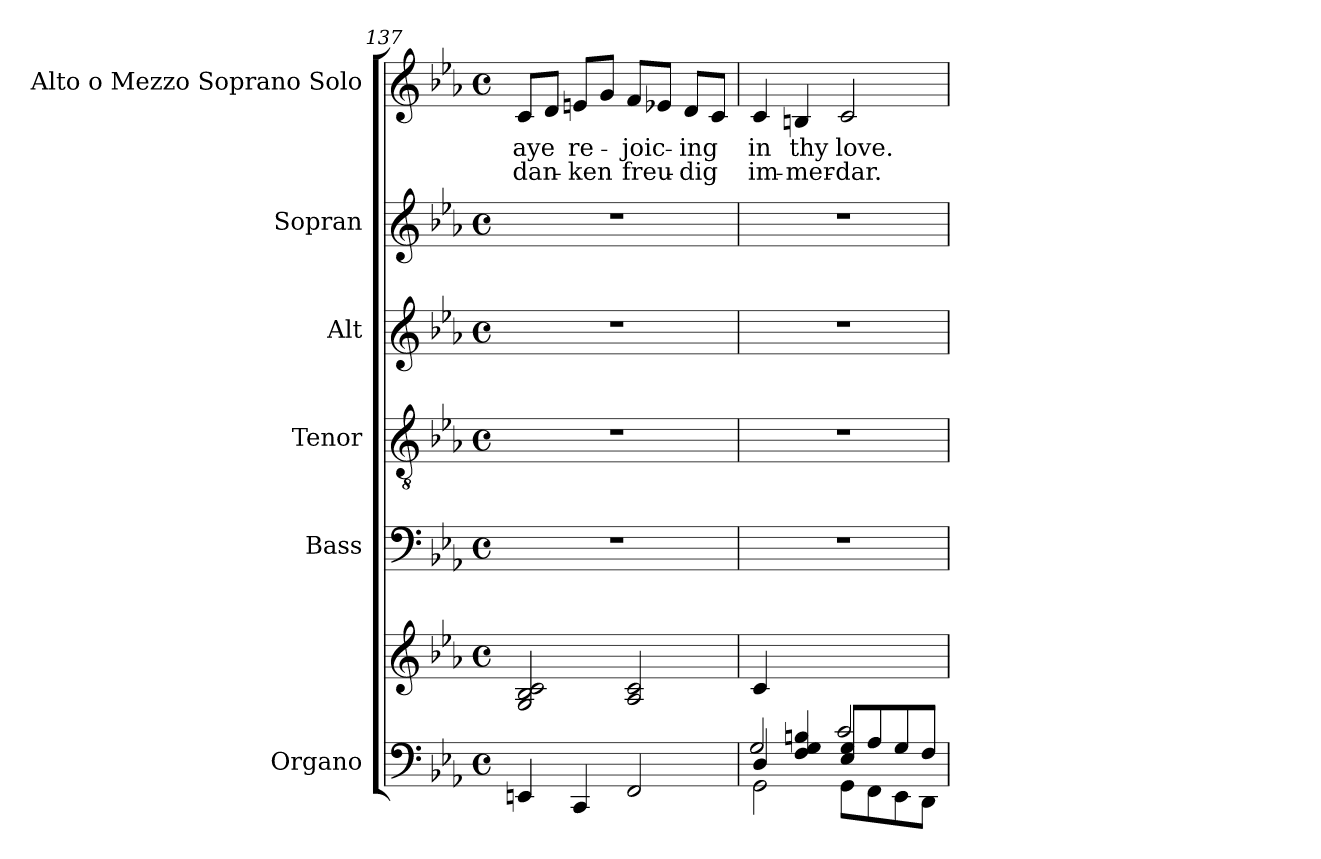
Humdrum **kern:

**kern	**kern	**kern	**kern	**kern	**kern	**kern	**text	**text
*part6	*part6	*part5	*part4	*part3	*part2	*part1	*part1	*part1
*staff7	*staff6	*staff5	*staff4	*staff3	*staff2	*staff1	*staff1	*staff1
*I"Organo	*	*I"Bass	*I"Tenor	*I"Alt	*I"Sopran	*I"Alto o Mezzo Soprano Solo	*	*
*	*	*I'B	*I'T	*I'A	*I'S	*I'S o l o	*	*
*clefF4	*clefG2	*clefF4	*clefGv2	*clefG2	*clefG2	*clefG2	*	*
*k[b-e-a-]	*k[b-e-a-]	*k[b-e-a-]	*k[b-e-a-]	*k[b-e-a-]	*k[b-e-a-]	*k[b-e-a-]	*	*
*M4/4	*M4/4	*M4/4	*M4/4	*M4/4	*M4/4	*M4/4	*	*
*met(c)	*met(c)	*met(c)	*met(c)	*met(c)	*met(c)	*met(c)	*	*
=137	=137	=137	=137	=137	=137	=137	=137	=137
4EEn/	2G/ 2B-/ 2c/	1r	1r	1r	1r	8c/L	aye	dan-
.	.	.	.	.	.	8d/J	.	.
4CC/	.	.	.	.	.	8en/L	re-	-ken
.	.	.	.	.	.	8g/J	.	.
2FF/	2A-/ 2c/	.	.	.	.	8f/L	-joic-	freu-
.	.	.	.	.	.	8e-X/J	.	.
.	.	.	.	.	.	8d/L	-ing	-dig
.	.	.	.	.	.	8c/J	.	.
!!LO:LB:g=z
=138	=138	=138	=138	=138	=138	=138	=138	=138
*^	*	*	*	*	*	*	*	*
*	*^	*	*	*	*	*	*	*	*
4D/	2GG\	2G/	4c/	1r	1r	1r	1r	4c/	in	im-
4F/ 4G/ 4Bn/	.	.	2.ryy	.	.	.	.	4Bn/	thy	-mer-
8E-/ 8G/L	8GG\L	2c/	.	.	.	.	.	2c/	love.	-dar.
8A-/	8FF\	.	.	.	.	.	.	.	.	.
8G/	8EE-\	.	.	.	.	.	.	.	.	.
8F/J	8DD\J	.	.	.	.	.	.	.	.	.
*v	*v	*v	*	*	*	*	*	*	*	*
=	=	=	=	=	=	=	=	=
*-	*-	*-	*-	*-	*-	*-	*-	*-
